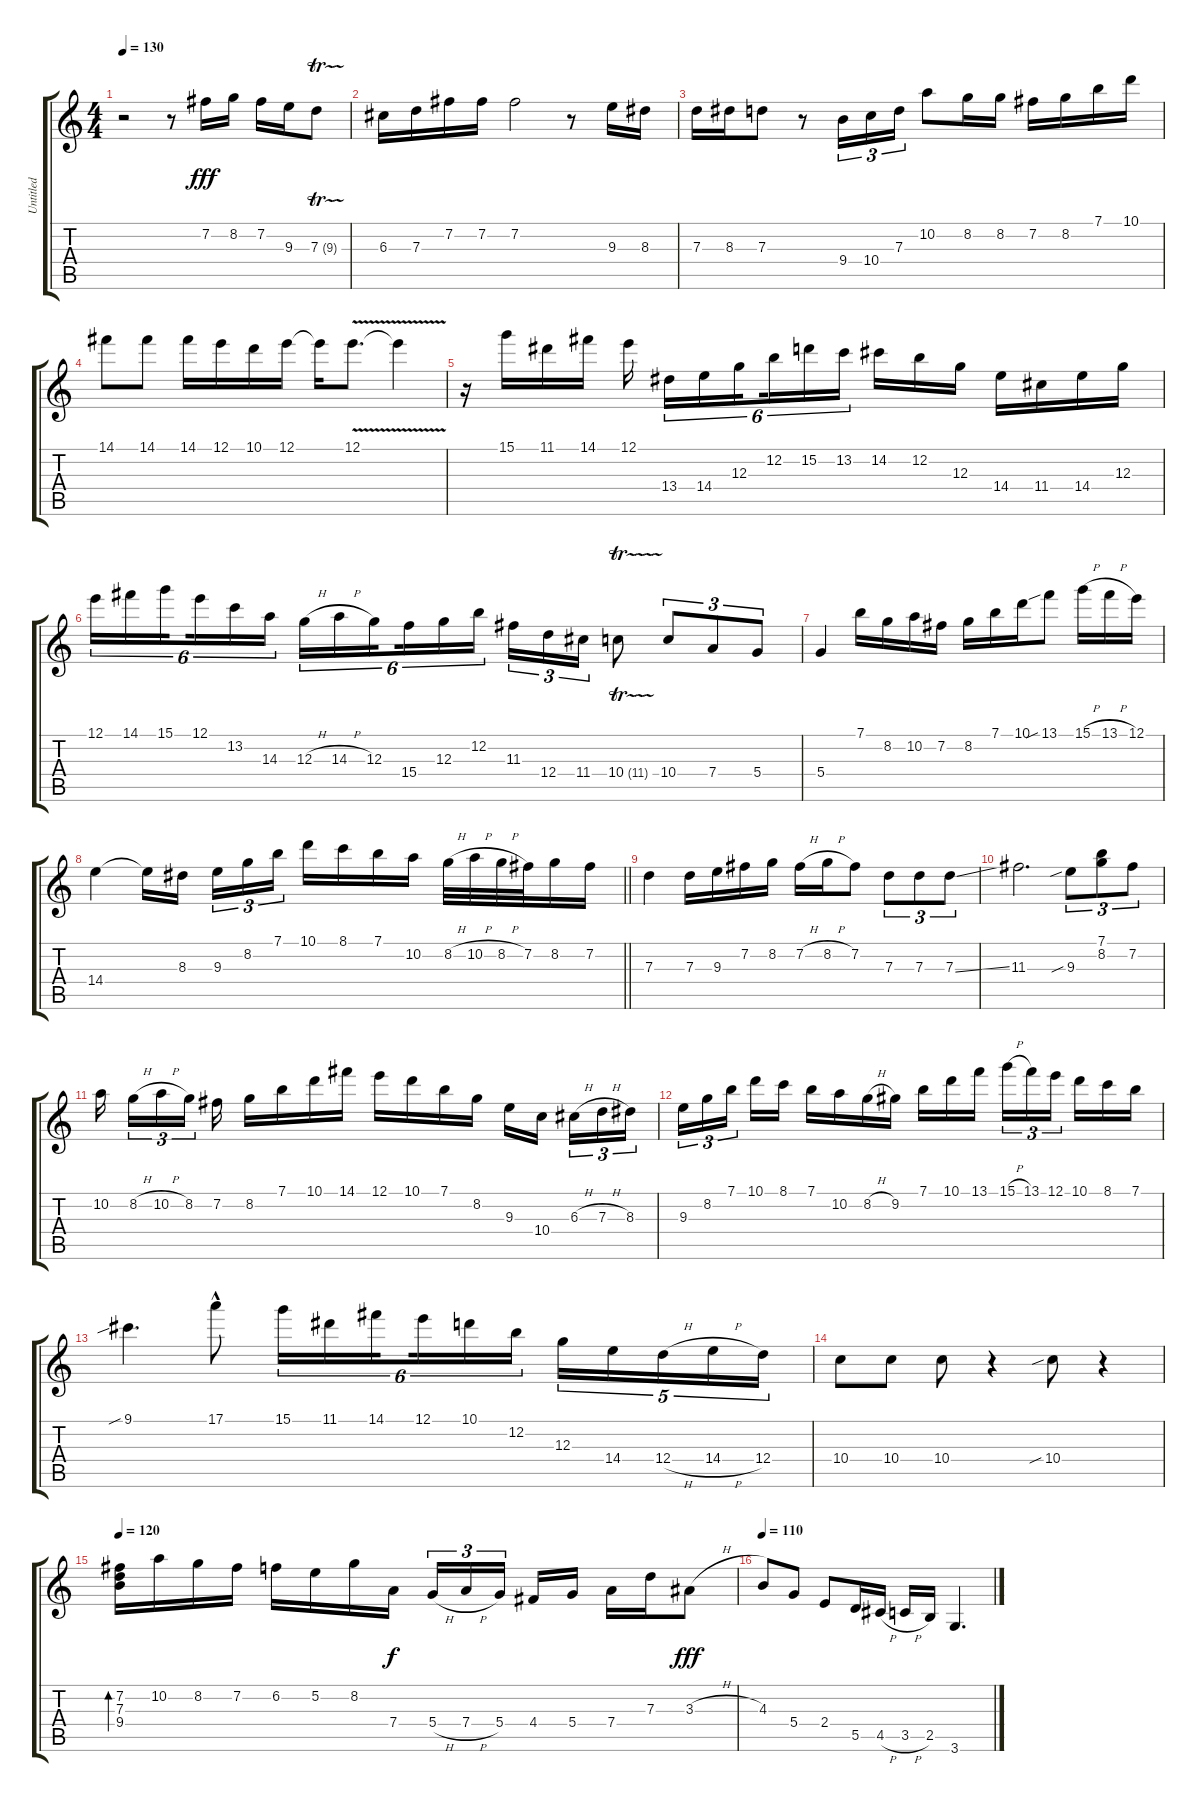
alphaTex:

\track ("Untitled" "Untitled") {instrument acousticguitarnylon}
\staff {score tabs}
\tuning (E4 B3 G3 D3 A2 E2) {hide}
\ts (4 4)
\tempo 130
\clef g2
\ks c
r.2{dy fff} r.8 7.2.16 8.2.16 7.2.16 9.3.16 7.3{tr (9 32)}.8 |
6.3.16 7.3.16 7.2.16 7.2.16 7.2.2 r.8 9.3.16 8.3.16 |
7.3.16 8.3.16 7.3.8 r.8 9.4.16{tu (3 2)} 10.4.16{tu (3 2)} 7.3.16{tu (3 2)} 10.2.8 8.2.16 8.2.16 7.2.16 8.2.16 7.1.16 10.1.16 |
14.1.8 14.1.8 14.1.16 12.1.16 10.1.16 12.1.16 12.1{t}.16 12.1{v}.8{d} 12.1{t}.4 |
r.16 15.1.16 11.1.16 14.1.16 12.1.16{beam splitsecondary} 13.4.16{tu (6 4)} 14.4.16{tu (6 4)} 12.3.16{tu (6 4) beam splitsecondary} 12.2.16{tu (6 4)} 15.2.16{tu (6 4)} 13.2.16{tu (6 4) beam splitsecondary} 14.2.16 12.2.16 12.3.16 14.4.16 11.4.16 14.4.16 12.3.16 |
12.1.16{tu (6 4)} 14.1.16{tu (6 4)} 15.1.16{tu (6 4) beam splitsecondary} 12.1.16{tu (6 4)} 13.2.16{tu (6 4)} 14.3.16{tu (6 4)} 12.3{h}.16{tu (6 4)} 14.3{h}.16{tu (6 4)} 12.3.16{tu (6 4) beam splitsecondary} 15.4.16{tu (6 4)} 12.3.16{tu (6 4)} 12.2.16{tu (6 4)} 11.3.16{tu (3 2)} 12.4.16{tu (3 2)} 11.4.16{tu (3 2)} 10.4{tr (11 32)}.8 10.4.8{tu (3 2)} 7.4.8{tu (3 2)} 5.4.8{tu (3 2)} |
5.4.4 7.1.16 8.2.16 10.2.16 7.2.16 8.2.16 7.1.16 10.1.16 13.1{sib}.8 15.1{h}.16 13.1{h}.16 12.1.16 |
\barLineRight lightlight
14.4.4 14.4{t}.16 8.3.16{beam splitsecondary} 9.3.16{tu (3 2)} 8.2.16{tu (3 2)} 7.1.16{tu (3 2)} 10.1.16 8.1.16 7.1.16 10.2.16 8.2{h}.32 10.2{h}.32 8.2{h}.32 7.2.32 8.2.16 7.2.16 |
7.3.4 7.3.16 9.3.16 7.2.16 8.2.16 7.2{h}.16 8.2{h}.16 7.2.8 7.3.8{tu (3 2)} 7.3.8{tu (3 2)} 7.3{ss}.8{tu (3 2)} |
11.3.2{d} 9.3{sib}.8{tu (3 2)} (7.1 8.2).8{tu (3 2)} 7.2.8{tu (3 2)} |
10.2.16{beam splitsecondary} 8.2{h}.16{tu (3 2)} 10.2{h}.16{tu (3 2)} 8.2.16{tu (3 2) beam splitsecondary} 7.2.16 8.2.16 7.1.16 10.1.16 14.1.16 12.1.16 10.1.16 7.1.16 8.2.16 9.3.16 10.4.16{beam splitsecondary} 6.3{h}.16{tu (3 2)} 7.3{h}.16{tu (3 2)} 8.3.16{tu (3 2)} |
9.3.16{tu (3 2)} 8.2.16{tu (3 2)} 7.1.16{tu (3 2) beam splitsecondary} 10.1.16 8.1.16 7.1.16 10.2.16 8.2{h}.16 9.2.16 7.1.16 10.1.16 13.1.16{beam splitsecondary} 15.1{h}.16{tu (3 2)} 13.1.16{tu (3 2)} 12.1.16{tu (3 2) beam splitsecondary} 10.1.16 8.1.16 7.1.16 |
9.1{sib}.4{d} 17.1{hac}.8 15.1.16{tu (6 4)} 11.1.16{tu (6 4)} 14.1.16{tu (6 4) beam splitsecondary} 12.1.16{tu (6 4)} 10.1.16{tu (6 4)} 12.2.16{tu (6 4)} 12.3.16{tu (5 4)} 14.4.16{tu (5 4)} 12.4{h}.16{tu (5 4)} 14.4{h}.16{tu (5 4)} 12.4.16{tu (5 4)} |
10.4.8 10.4.8 10.4.8 r.4 10.4{sib}.8 r.4 |
\tempo 120
(7.2 7.3 9.4).16{bd 30} 10.2.16 8.2.16 7.2.16 6.2.16 5.2.16 8.2.16 7.4.16{dy f} 5.4{h}.16{tu (3 2)} 7.4{h}.16{tu (3 2)} 5.4.16{tu (3 2) beam splitsecondary} 4.4.16 5.4.16 7.4.16 7.3.16 3.3{h}.8{dy fff} |
\tempo 110
4.3.8 5.4.8 2.4.8 5.5.16 4.5{h}.16 3.5{h}.16 2.5.16 3.6.4{d}
